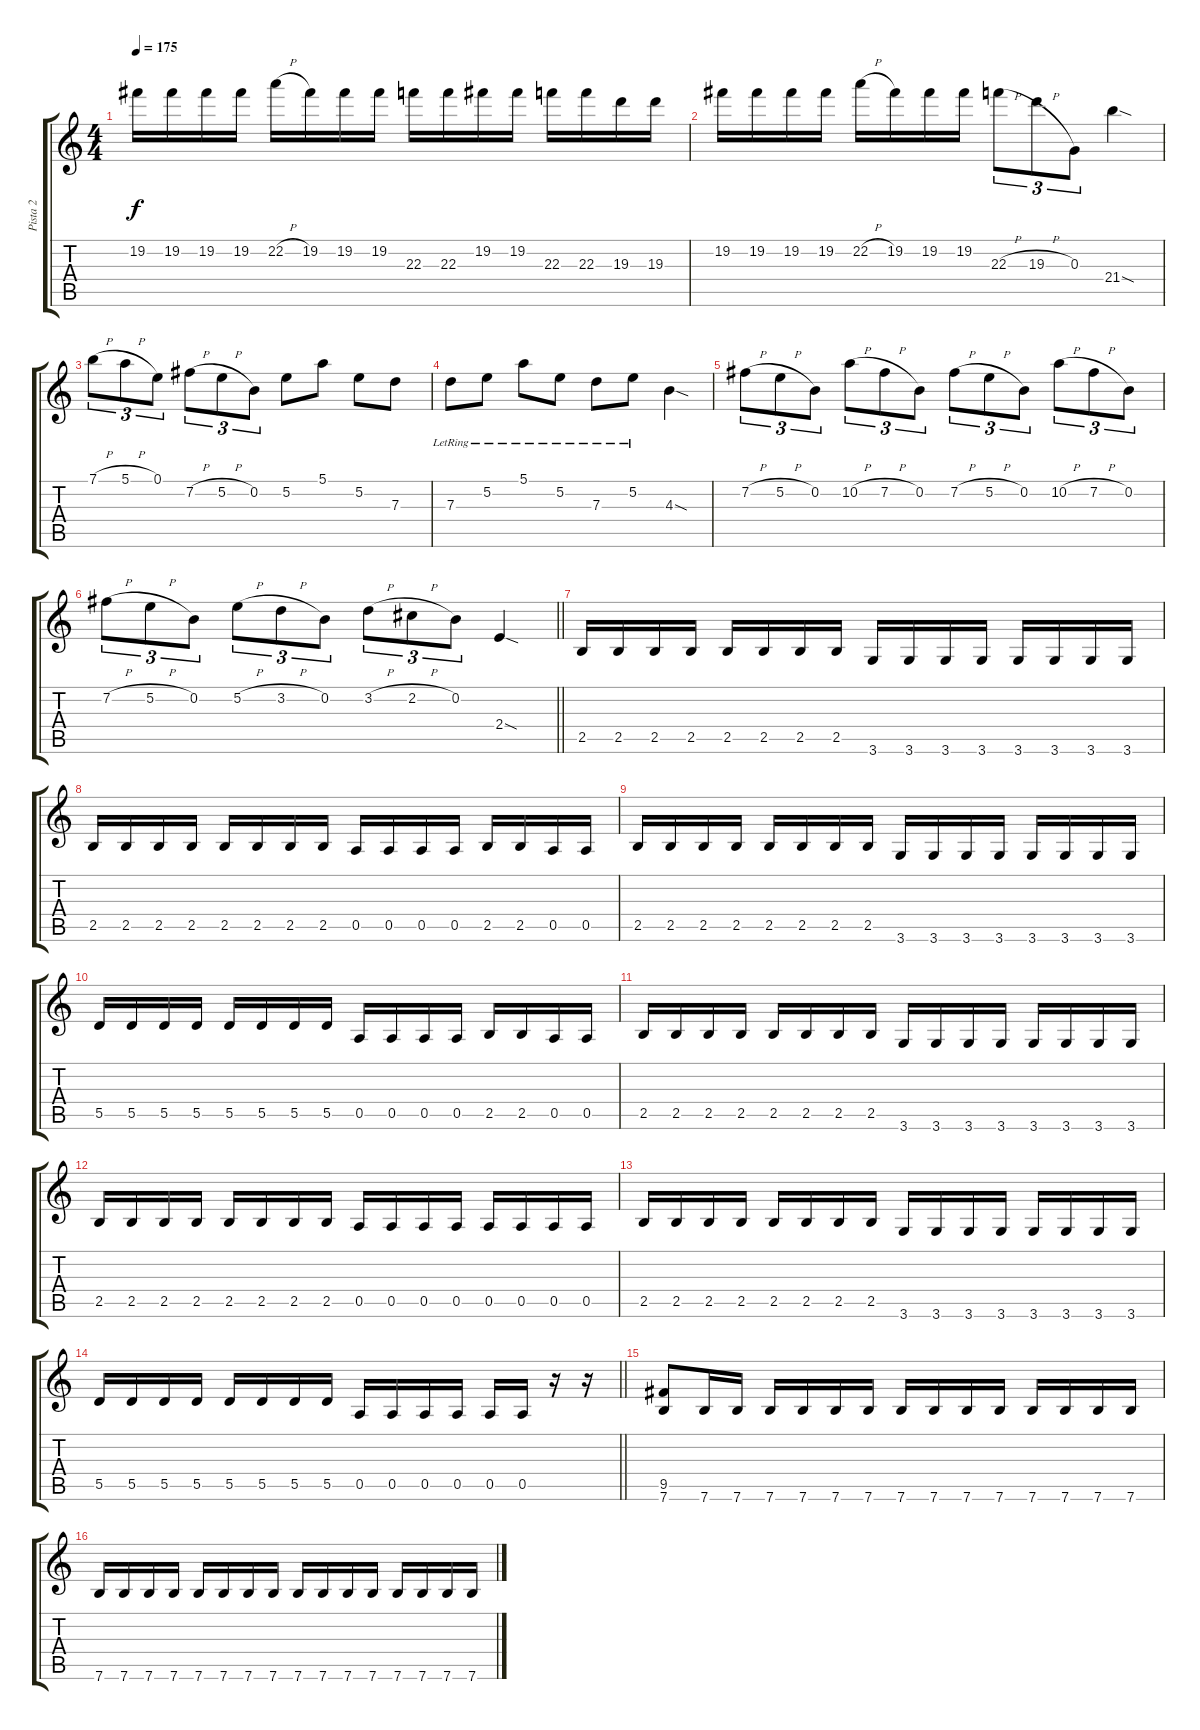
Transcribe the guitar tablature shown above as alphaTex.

\track ("Pista 2" "Pista 2") {instrument distortionguitar}
\staff {score tabs}
\tuning (E4 B3 G3 D3 A2 E2) {hide}
\ts (4 4)
\tempo 175
\clef g2
\ks c
19.2.16{dy f} 19.2.16 19.2.16 19.2.16 22.2{h}.16 19.2.16 19.2.16 19.2.16 22.3.16 22.3.16 19.2.16 19.2.16 22.3.16 22.3.16 19.3.16 19.3.16 |
19.2.16 19.2.16 19.2.16 19.2.16 22.2{h}.16 19.2.16 19.2.16 19.2.16 22.3{h}.8{tu (3 2)} 19.3{h}.8{tu (3 2)} 0.3.8{tu (3 2)} 21.4{sod}.4 |
7.1{h}.8{tu (3 2)} 5.1{h}.8{tu (3 2)} 0.1.8{tu (3 2)} 7.2{h}.8{tu (3 2)} 5.2{h}.8{tu (3 2)} 0.2.8{tu (3 2)} 5.2.8 5.1.8 5.2.8 7.3.8 |
7.3{lr}.8 5.2{lr}.8 5.1{lr}.8 5.2{lr}.8 7.3{lr}.8 5.2{lr}.8 4.3{sod}.4 |
7.2{h}.8{tu (3 2)} 5.2{h}.8{tu (3 2)} 0.2.8{tu (3 2)} 10.2{h}.8{tu (3 2)} 7.2{h}.8{tu (3 2)} 0.2.8{tu (3 2)} 7.2{h}.8{tu (3 2)} 5.2{h}.8{tu (3 2)} 0.2.8{tu (3 2)} 10.2{h}.8{tu (3 2)} 7.2{h}.8{tu (3 2)} 0.2.8{tu (3 2)} |
\barLineRight lightlight
7.2{h}.8{tu (3 2)} 5.2{h}.8{tu (3 2)} 0.2.8{tu (3 2)} 5.2{h}.8{tu (3 2)} 3.2{h}.8{tu (3 2)} 0.2.8{tu (3 2)} 3.2{h}.8{tu (3 2)} 2.2{h}.8{tu (3 2)} 0.2.8{tu (3 2)} 2.4{sod}.4 |
2.5.16 2.5.16 2.5.16 2.5.16 2.5.16 2.5.16 2.5.16 2.5.16 3.6.16 3.6.16 3.6.16 3.6.16 3.6.16 3.6.16 3.6.16 3.6.16 |
2.5.16 2.5.16 2.5.16 2.5.16 2.5.16 2.5.16 2.5.16 2.5.16 0.5.16 0.5.16 0.5.16 0.5.16 2.5.16 2.5.16 0.5.16 0.5.16 |
2.5.16 2.5.16 2.5.16 2.5.16 2.5.16 2.5.16 2.5.16 2.5.16 3.6.16 3.6.16 3.6.16 3.6.16 3.6.16 3.6.16 3.6.16 3.6.16 |
5.5.16 5.5.16 5.5.16 5.5.16 5.5.16 5.5.16 5.5.16 5.5.16 0.5.16 0.5.16 0.5.16 0.5.16 2.5.16 2.5.16 0.5.16 0.5.16 |
2.5.16 2.5.16 2.5.16 2.5.16 2.5.16 2.5.16 2.5.16 2.5.16 3.6.16 3.6.16 3.6.16 3.6.16 3.6.16 3.6.16 3.6.16 3.6.16 |
2.5.16 2.5.16 2.5.16 2.5.16 2.5.16 2.5.16 2.5.16 2.5.16 0.5.16 0.5.16 0.5.16 0.5.16 0.5.16 0.5.16 0.5.16 0.5.16 |
2.5.16 2.5.16 2.5.16 2.5.16 2.5.16 2.5.16 2.5.16 2.5.16 3.6.16 3.6.16 3.6.16 3.6.16 3.6.16 3.6.16 3.6.16 3.6.16 |
\barLineRight lightlight
5.5.16 5.5.16 5.5.16 5.5.16 5.5.16 5.5.16 5.5.16 5.5.16 0.5.16 0.5.16 0.5.16 0.5.16 0.5.16 0.5.16 r.16 r.16 |
(9.5 7.6).8 7.6.16 7.6.16 7.6.16 7.6.16 7.6.16 7.6.16 7.6.16 7.6.16 7.6.16 7.6.16 7.6.16 7.6.16 7.6.16 7.6.16 |
7.6.16 7.6.16 7.6.16 7.6.16 7.6.16 7.6.16 7.6.16 7.6.16 7.6.16 7.6.16 7.6.16 7.6.16 7.6.16 7.6.16 7.6.16 7.6.16
